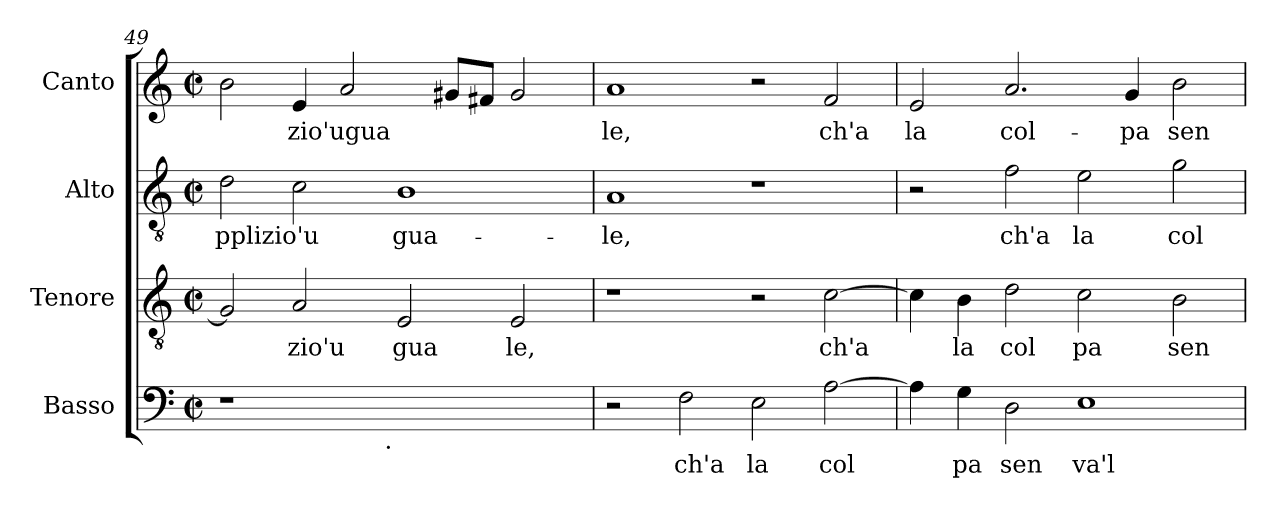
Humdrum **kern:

**kern	**text	**kern	**text	**kern	**text	**kern	**text
*part4	*part4	*part3	*part3	*part2	*part2	*part1	*part1
*staff4	*staff4	*staff3	*staff3	*staff2	*staff2	*staff1	*staff1
*I"Basso	*	*I"Tenore	*	*I"Alto	*	*I"Canto	*
!!LO:PB:g=z
*clefF4	*	*clefGv2	*	*clefGv2	*	*clefG2	*
*k[]	*	*k[]	*	*k[]	*	*k[]	*
*C:	*	*C:	*	*C:	*	*C:	*
*M2/2	*	*M2/2	*	*M2/2	*	*M2/2	*
*met(c|)	*	*met(c|)	*	*met(c|)	*	*met(c|)	*
=49	=49	=49	=49	=49	=49	=49	=49
!	!	!	!LO:LY:b:cj	!	!LO:LY:b:cj	!	!LO:LY:b:cj
*^	*	*	*	*	*	*	*
1r	2ryy	.	2G/]	.	2d\	-pplizio'u-	2b\	.
!	!	!	!	!LO:LY:b:cj	!	!LO:LY:b:cj	!	!LO:LY:b:cj
.	4...ryy	.	2A/	zio'u	2c\	--	4e/	zio'ugua-
!	!	!	!	!	!	!	!	!LO:LY:b:cj
.	.	.	.	.	.	.	2a/	--
!	!LO:TX:b:t=.	!	!	!	!	!	!	!
.	1ryy	.	.	.	.	.	.	.
!	!	!	!	!LO:LY:b:cj	!	!LO:LY:b:cj	!	!
1ryy	.	.	2E/	gua	1B	-gua-	.	.
!	!	!	!	!	!	!	!	!LO:LY:b:cj
.	.	.	.	.	.	.	8g#X/L	--
!	!	!	!	!	!	!	!	!LO:LY:b:cj
.	.	.	.	.	.	.	8f#/J	--
!	!	!	!	!LO:LY:b:cj	!	!	!	!LO:LY:b:cj
.	.	.	2E/	le,	.	.	2g#/	--
.	32ryy	.	.	.	.	.	.	.
=50	=50	=50	=50	=50	=50	=50	=50	=50
!	!	!	!	!	!	!LO:LY:b:cj	!	!LO:LY:b:cj
*v	*v	*	*	*	*	*	*	*
2r	.	1r	.	1A	-le,	1a	-le,
!	!LO:LY:b:cj	!	!	!	!	!	!
2F\	ch'a	.	.	.	.	.	.
!	!LO:LY:b:cj	!	!	!	!	!	!
2E\	la	2r	.	1r	.	2r	.
!	!LO:LY:b:cj	!	!LO:LY:b:cj	!	!	!	!LO:LY:b:cj
[>2A\	col-	[>2c\	ch'a	.	.	2f/	ch'a
=51	=51	=51	=51	=51	=51	=51	=51
!	!LO:LY:b:cj	!	!LO:LY:b:cj	!	!	!	!LO:LY:b:cj
4A\]	--	4c\]	.	2r	.	2e/	la
!	!LO:LY:b:cj	!	!LO:LY:b:cj	!	!	!	!
4G\	-pa	4B\	la	.	.	.	.
!	!LO:LY:b:cj	!	!LO:LY:b:cj	!	!LO:LY:b:cj	!	!LO:LY:b:cj
2D\	sen	2d\	col	2f\	ch'a	2.a/	col-
!	!LO:LY:b:cj	!	!LO:LY:b:cj	!	!LO:LY:b:cj	!	!
1E	va'l	2c\	pa	2e\	la	.	.
!	!	!	!	!	!	!	!LO:LY:b:cj
.	.	.	.	.	.	4g/	-pa
!	!	!	!LO:LY:b:cj	!	!LO:LY:b:cj	!	!LO:LY:b:cj
.	.	2B\	sen	2g\	col-	2b\	sen
=	=	=	=	=	=	=	=
*-	*-	*-	*-	*-	*-	*-	*-
